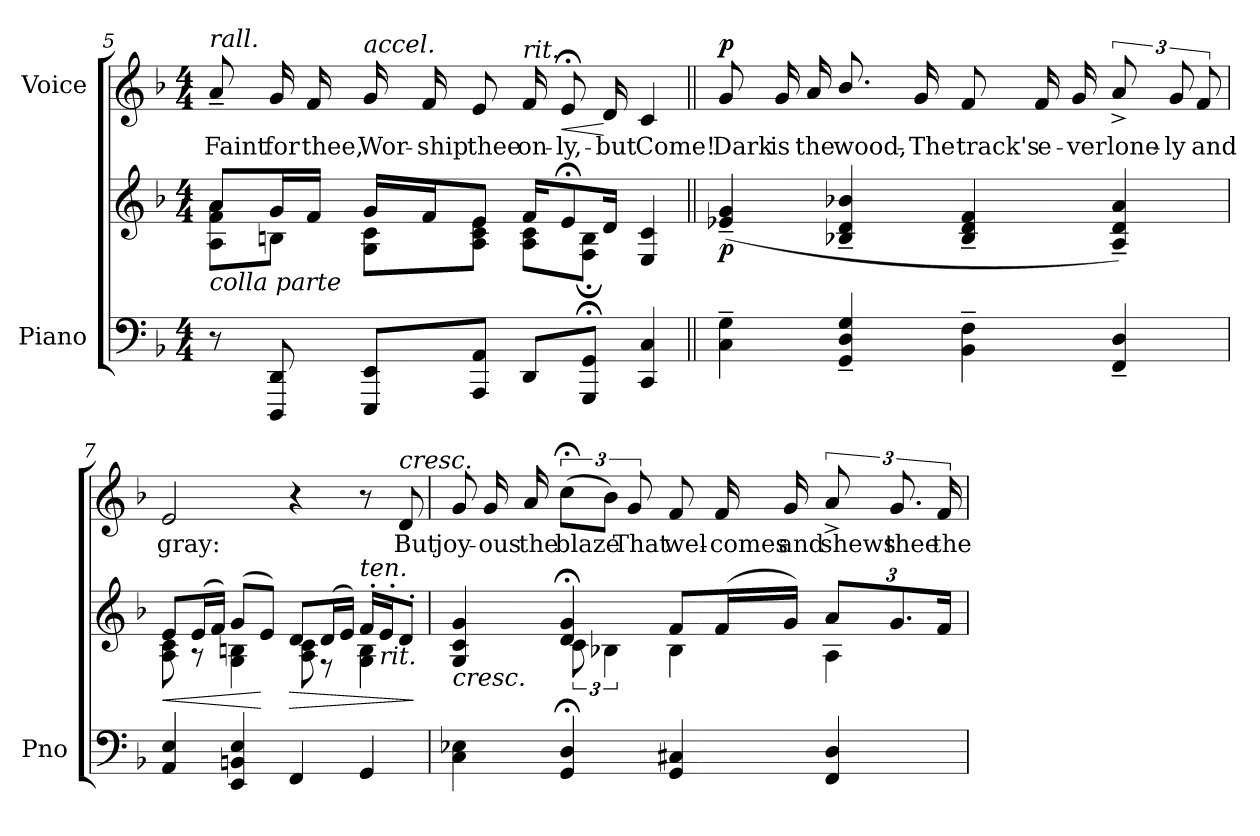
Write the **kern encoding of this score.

**kern	**kern	**dynam	**kern	**text	**dynam
*part2	*part2	*part2	*part1	*part1	*part1
*staff3	*staff2	*staff2/3	*staff1	*staff1	*staff1
*I"Piano	*	*	*I"Voice	*	*
*I'Pno	*	*	*	*	*
!!LO:LB:g=z
*clefF4	*clefG2	*	*clefG2	*	*
*k[b-]	*k[b-]	*	*k[b-]	*	*
*M4/4	*M4/4	*	*M4/4	*	*
=5	=5	=5	=5	=5	=5
*	*^	*	*	*	*
!	!	!	!	!LO:TX:a:i:t=rall.	!	!
!	!LO:TX:b:i:t=colla parte	!	!	!	!	!
!	!	!	!	!	!LO:LY:b	!
8r	8a/L	8A\ 8f\ 8a\L	.	8a~>/	Faint	.
!	!	!	!	!	!LO:LY:b	!
8DDD/ 8DD/	16g/L	8Bn\J	.	16g/	for	.
!	!	!	!	!	!LO:LY:b	!
.	16f/JJ	.	.	16f/	thee,	.
!	!	!	!	!LO:TX:a:i:t=accel.	!	!
!	!	!	!	!	!LO:LY:b	!
8EEE/ 8EE/L	16g/LL	8G\ 8c\L	.	16g/	Wor-	.
!	!	!	!	!	!LO:LY:b	!
.	16f/J	.	.	16f/	-ship	.
!	!	!	!	!	!LO:LY:b	!
8AAA/ 8AA/J	8e/J	8A\ 8c\ 8e\J	.	8e/	thee	.
!	!	!	!	!LO:TX:a:i:t=rit.	!	!
!	!	!	!	!	!LO:LY:b	!
8DD/L	16f/KL	8A\ 8c\L	.	16f/	on-	.
!	!	!	!	!	!LO:LY:b	!LO:HP:b
.	8e;</	.	.	8e;</	-ly,--	<
8GGG/; 8GG/;J	.	8F\; 8B\;J	.	.	.	.
!	!	!	!	!	!LO:LY:b	!
.	16d/Jk	.	.	16d/	but	[
!	!	!	!	!	!LO:LY:b	!
4CC/ 4C/	4E/ 4c/	4ryy	.	4c/	Come!	.
=6||	=6||	=6||	=6||	=6||	=6||	=6||
!	!	!	!	!LO:TX:a:i:t=poco meno mosso	!	!
!	!LO:TX:b:i:t=colla parte	!	!	!	!	!
!	!	!	!LO:DY:b	!	!LO:LY:b	!LO:DY:a
*	*v	*v	*	*^	*	*
4C\~ 4G\~	(>4e-X/~ 4g/~	p	8g/	4.ryy	Dark	p
!	!	!	!	!	!LO:LY:b	!
.	.	.	16g/	.	is	.
!	!	!	!	!	!LO:LY:b	!
.	.	.	16a/	.	the	.
!	!	!	!	!	!LO:LY:b	!
4GG/~ 4D/~ 4G/~	4B-X/~ 4d/~ 4b-X/~	.	8.b-/	.	wood,--	.
.	.	.	.	8r;<yy	.	.
!	!	!	!	!	!LO:LY:b	!
.	.	.	16g/	.	The	.
!	!	!	!	!	!LO:LY:b	!
4BB-\~ 4F\~	4B-/~ 4d/~ 4f/~	.	8f/	2ryy	track's	.
!	!	!	!	!	!LO:LY:b	!
.	.	.	16f/	.	e-	.
!	!	!	!	!	!LO:LY:b	!
.	.	.	16g/	.	-ver	.
!	!	!	!	!	!LO:LY:b	!
4FF/~ 4D/~	4A/~ 4d/~ 4a/~)	.	12a^>/	.	lone-	.
!	!	!	!	!	!LO:LY:b	!
.	.	.	12g/	.	-ly	.
!	!	!	!	!	!LO:LY:b	!
.	.	.	12f/	.	and	.
*	*	*	*v	*v	*	*
!!LO:PB:g=z
=7	=7	=7	=7	=7	=7
!	!LO:TX:b:i:t=accel.	!	!	!	!
!	!	!LO:HP:b	!	!LO:LY:b	!
*	*^	*	*	*	*
4AA/ 4E/	8e/L	8A\ 8c\	<	2e/	gray:	.
.	(16e/L	8r	.	.	.	.
.	16f/JJ)	.	.	.	.	.
4EE/ 4BBn/ 4E/	(8g/L	4G\ 4Bn\	.	.	.	.
.	8e/J)	.	[	.	.	.
!	!	!	!LO:HP:b	!	!	!
4FF/	8d/L	8A\ 8c\	>	4r	.	.
.	(16d/L	8r	.	.	.	.
.	16e/JJ)	.	.	.	.	.
!	!LO:TX:a:i:t=ten.	!	!	!	!	!
4GG/	16f'/LL	4G\ 4B\	.	8r	.	.
!	!LO:TX:b:i:t=rit.	!	!	!	!	!
.	16e'/J	.	.	.	.	.
!	!	!	!	!LO:TX:a:i:t=cresc.	!	!
!	!	!	!	!	!LO:LY:b	!
.	8d'/J	.	.	8d/	But	.
*	*v	*v	*	*	*	*
.	.	]	.	.	.
=8	=8	=8	=8	=8	=8
*	*^	*	*	*	*
!	!LO:TX:b:i:t=cresc.	!	!	!	!	!
!	!	!	!	!	!LO:LY:b	!
4C\ 4E-X\	4G/ 4c/ 4g/	4ryy	.	8g/	joy-	.
!	!	!	!	!	!LO:LY:b	!
.	.	.	.	16g/	-ous	.
!	!	!	!	!	!LO:LY:b	!
.	.	.	.	16a/	the	.
!	!	!	!	!	!LO:LY:b	!
4GG/; 4D/;	4d/;< 4g/;<	12c\	.	(12cc;<\L	blaze	.
.	.	6B-X\	.	12b-\J)	.	.
!	!	!	!	!	!LO:LY:b	!
.	.	.	.	12g/	That	.
!	!	!	!	!	!LO:LY:b	!
4GG/ 4C#X/	8f/L	4B-\	.	8f/	wel-	.
!	!	!	!	!	!LO:LY:b	!
.	(16f/L	.	.	16f/	-comes	.
!	!	!	!	!	!LO:LY:b	!
.	16g/JJ)	.	.	16g/	and	.
!	!	!	!	!	!LO:LY:b	!
4FF/ 4D/	12a/L	4A\	.	12a^>/	shews	.
!	!	!	!	!	!LO:LY:b	!
.	12.g/	.	.	12.g/	thee	.
!	!	!	!	!	!LO:LY:b	!
.	24f/Jk	.	.	24f/	the	.
*	*v	*v	*	*	*	*
=	=	=	=	=	=
*-	*-	*-	*-	*-	*-
